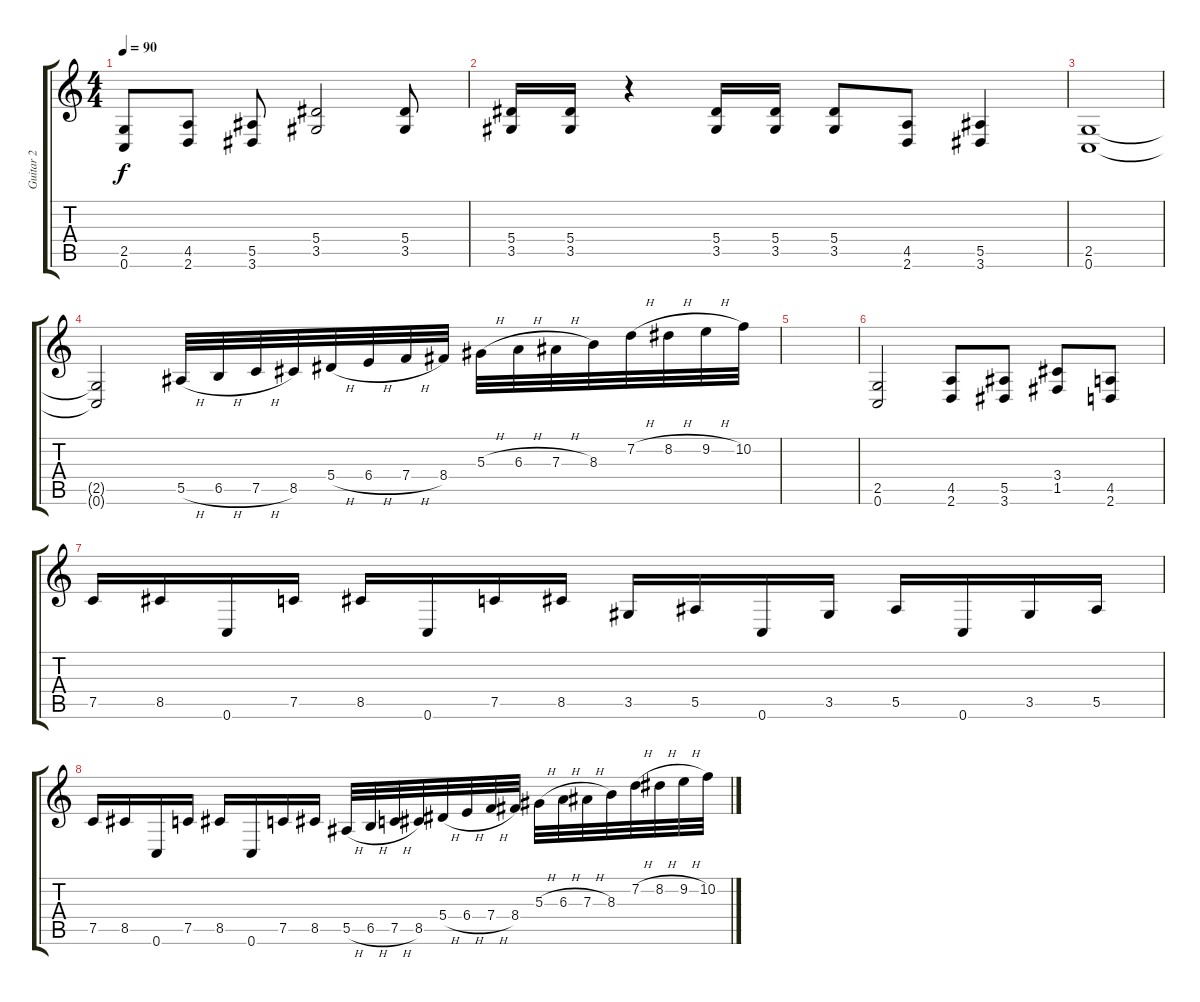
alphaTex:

\track ("Guitar 2" "Guitar 2") {instrument distortionguitar}
\staff {score tabs}
\tuning (C4 G3 Eb3 Bb2 F2 C2) {hide}
\ts (4 4)
\tempo 90
\clef g2
\ks c
(2.5 0.6).8{dy f} (4.5 2.6).8 (5.5 3.6).8 (5.4 3.5).2 (5.4 3.5).8 |
(5.4 3.5).16 (5.4 3.5).16 r.4 (5.4 3.5).16 (5.4 3.5).16 (5.4 3.5).8 (4.5 2.6).8 (5.5 3.6).4 |
(2.5 0.6).1 |
(2.5{t} 0.6{t}).2 5.5{h}.32 6.5{h}.32 7.5{h}.32 8.5.32 5.4{h}.32 6.4{h}.32 7.4{h}.32 8.4.32 5.3{h}.32 6.3{h}.32 7.3{h}.32 8.3.32 7.2{h}.32 8.2{h}.32 9.2{h}.32 10.2.32 |
|
(2.5 0.6).2 (4.5 2.6).8 (5.5 3.6).8 (3.4 1.5).8 (4.5 2.6).8 |
7.5.16 8.5.16 0.6.16 7.5.16 8.5.16 0.6.16 7.5.16 8.5.16 3.5.16 5.5.16 0.6.16 3.5.16 5.5.16 0.6.16 3.5.16 5.5.16 |
7.5.16 8.5.16 0.6.16 7.5.16 8.5.16 0.6.16 7.5.16 8.5.16 5.5{h}.32 6.5{h}.32 7.5{h}.32 8.5.32 5.4{h}.32 6.4{h}.32 7.4{h}.32 8.4.32 5.3{h}.32 6.3{h}.32 7.3{h}.32 8.3.32 7.2{h}.32 8.2{h}.32 9.2{h}.32 10.2.32
